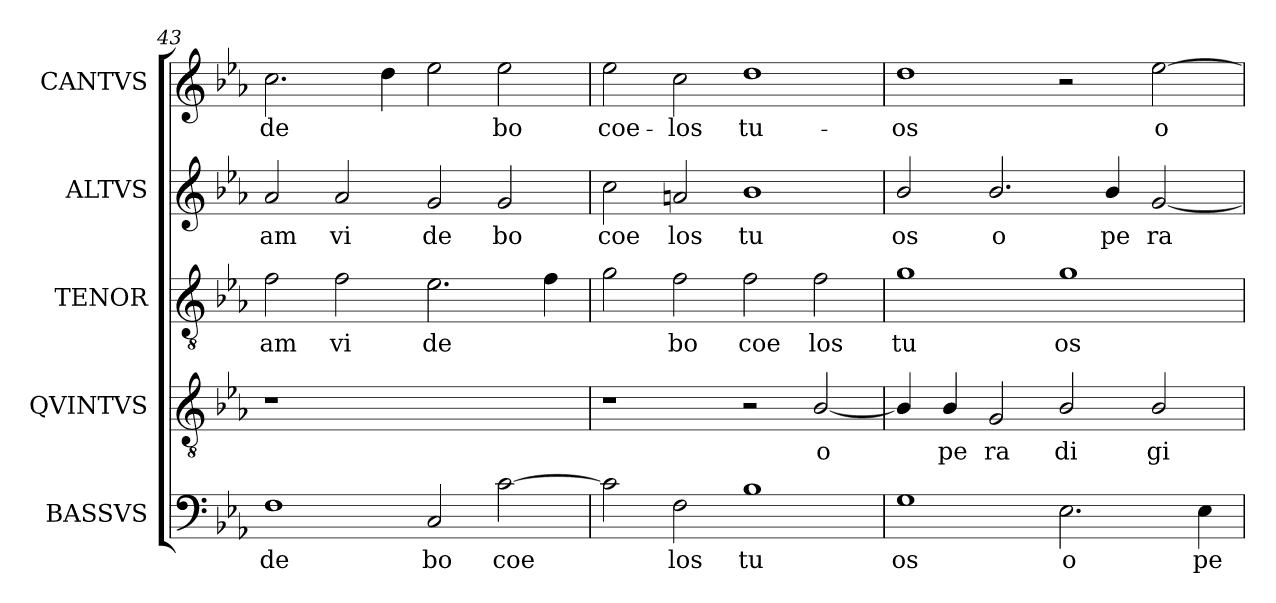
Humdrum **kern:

**kern	**text	**kern	**text	**kern	**text	**kern	**text	**kern	**text
*part5	*part5	*part4	*part4	*part3	*part3	*part2	*part2	*part1	*part1
*staff5	*staff5	*staff4	*staff4	*staff3	*staff3	*staff2	*staff2	*staff1	*staff1
*I"BASSVS	*	*I"QVINTVS	*	*I"TENOR	*	*I"ALTVS	*	*I"CANTVS	*
!!LO:PB:g=z
*clefF4	*	*clefGv2	*	*clefGv2	*	*clefG2	*	*clefG2	*
*k[b-e-a-]	*	*k[b-e-a-]	*	*k[b-e-a-]	*	*k[b-e-a-]	*	*k[b-e-a-]	*
*E-:	*	*E-:	*	*E-:	*	*E-:	*	*E-:	*
=43	=43	=43	=43	=43	=43	=43	=43	=43	=43
!	!LO:LY:b:cj	!	!	!	!LO:LY:b:cj	!	!LO:LY:b:cj	!	!LO:LY:b:cj
1F	de	1r	.	2f\	am	2a-/	am	2.cc\	-de-
!	!	!	!	!	!LO:LY:b:cj	!	!LO:LY:b:cj	!	!
.	.	.	.	2f\	vi	2a-/	vi	.	.
!	!	!	!	!	!	!	!	!	!LO:LY:b:cj
.	.	.	.	.	.	.	.	4dd\	--
!	!LO:LY:b:cj	!	!	!	!LO:LY:b:cj	!	!LO:LY:b:cj	!	!LO:LY:b:cj
2C/	bo	1ryy	.	2.e-\	de	2g/	de	2ee-\	--
!	!LO:LY:b:cj	!	!	!	!	!	!LO:LY:b:cj	!	!LO:LY:b:cj
[>2c\	coe	.	.	.	.	2g/	bo	2ee-\	-bo
!	!	!	!	!	!LO:LY:b:cj	!	!	!	!
.	.	.	.	4f\	.	.	.	.	.
=44	=44	=44	=44	=44	=44	=44	=44	=44	=44
!	!LO:LY:b:cj	!	!	!	!LO:LY:b:cj	!	!LO:LY:b:cj	!	!LO:LY:b:cj
2c\]	.	1r	.	2g\	.	2cc\	coe	2ee-\	coe-
!	!LO:LY:b:cj	!	!	!	!LO:LY:b:cj	!	!LO:LY:b:cj	!	!LO:LY:b:cj
2F\	los	.	.	2f\	bo	2an/	los	2cc\	-los
!	!LO:LY:b:cj	!	!	!	!LO:LY:b:cj	!	!LO:LY:b:cj	!	!LO:LY:b:cj
1B-	tu	2r	.	2f\	coe	1b-	tu	1dd	tu-
!	!	!	!LO:LY:b:cj	!	!LO:LY:b:cj	!	!	!	!
.	.	[<2B-/	o	2f\	los	.	.	.	.
=45	=45	=45	=45	=45	=45	=45	=45	=45	=45
!	!LO:LY:b:cj	!	!LO:LY:b:cj	!	!LO:LY:b:cj	!	!LO:LY:b:cj	!	!LO:LY:b:cj
1G	os	4B-/]	.	1g	tu	2b-/	os	1dd	-os
!	!	!	!LO:LY:b:cj	!	!	!	!	!	!
.	.	4B-/	pe	.	.	.	.	.	.
!	!	!	!LO:LY:b:cj	!	!	!	!LO:LY:b:cj	!	!
.	.	2G/	ra	.	.	2.b-/	o	.	.
!	!LO:LY:b:cj	!	!LO:LY:b:cj	!	!LO:LY:b:cj	!	!	!	!
2.E-\	o	2B-/	di	1g	os	.	.	2r	.
!	!	!	!	!	!	!	!LO:LY:b:cj	!	!
.	.	.	.	.	.	4b-/	pe	.	.
!	!	!	!LO:LY:b:cj	!	!	!	!LO:LY:b:cj	!	!LO:LY:b:cj
.	.	2B-/	gi	.	.	[<2g/	ra	[>2ee-\	o-
!	!LO:LY:b:cj	!	!	!	!	!	!	!	!
4E-\	pe	.	.	.	.	.	.	.	.
=	=	=	=	=	=	=	=	=	=
*-	*-	*-	*-	*-	*-	*-	*-	*-	*-
